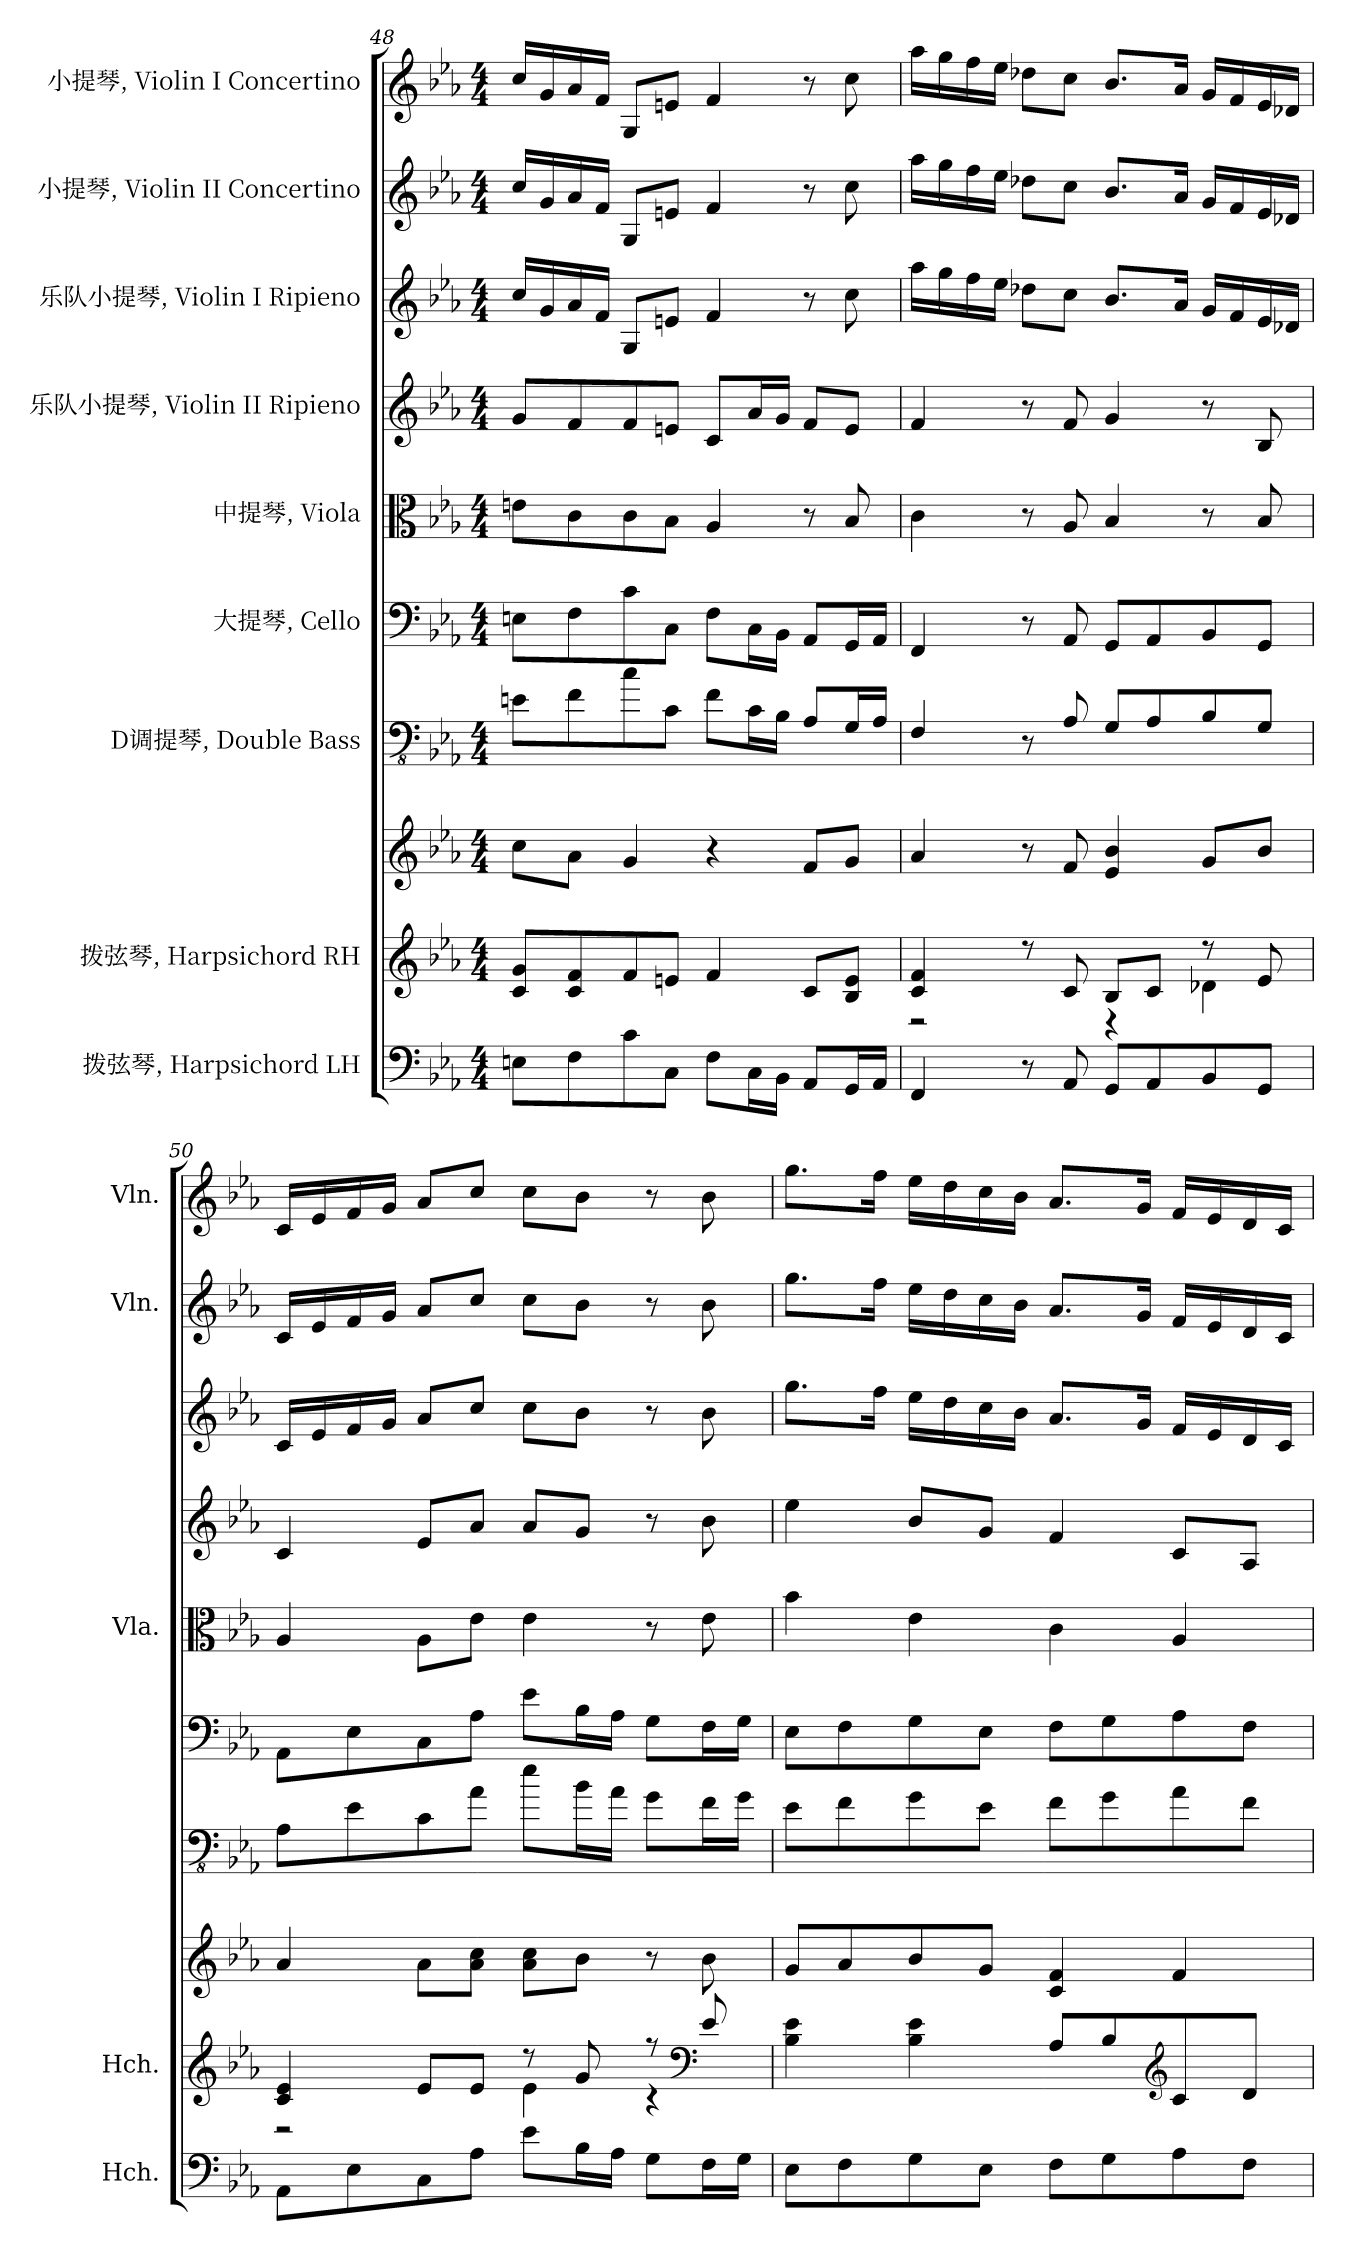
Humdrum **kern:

**kern	**kern	**kern	**kern	**kern	**kern	**kern	**kern	**kern	**kern
*part9	*part8	*part8	*part7	*part6	*part5	*part4	*part3	*part2	*part1
*staff10	*staff9	*staff8	*staff7	*staff6	*staff5	*staff4	*staff3	*staff2	*staff1
*I"拨弦琴, Harpsichord LH	*I"拨弦琴, Harpsichord RH	*	*I"D调提琴, Double Bass	*I"大提琴, Cello	*I"中提琴, Viola	*I"乐队小提琴, Violin II Ripieno	*I"乐队小提琴, Violin I Ripieno	*I"小提琴, Violin II Concertino	*I"小提琴, Violin I Concertino
*I'Hch.	*I'Hch.	*	*	*	*I'Vla.	*	*	*I'Vln.	*I'Vln.
*clefF4	*clefG2	*clefG2	*clefFv4	*clefF4	*clefC3	*clefG2	*clefG2	*clefG2	*clefG2
*	*	*	*ITrd7c12	*	*	*	*	*	*
*k[b-e-a-]	*k[b-e-a-]	*k[b-e-a-]	*k[b-e-a-]	*k[b-e-a-]	*k[b-e-a-]	*k[b-e-a-]	*k[b-e-a-]	*k[b-e-a-]	*k[b-e-a-]
*M4/4	*M4/4	*M4/4	*M4/4	*M4/4	*M4/4	*M4/4	*M4/4	*M4/4	*M4/4
=48	=48	=48	=48	=48	=48	=48	=48	=48	=48
8En\L	8c/ 8g/L	8cc\L	8EEn\L	8En\L	8en\L	8g/L	16cc/LL	16cc/LL	16cc/LL
.	.	.	.	.	.	.	16g/	16g/	16g/
8F\	8c/ 8f/	8a-\J	8FF\	8F\	8c\	8f/	16a-/	16a-/	16a-/
.	.	.	.	.	.	.	16f/JJ	16f/JJ	16f/JJ
8c\	8f/	4g/	8C\	8c\	8c\	8f/	8G/L	8G/L	8G/L
8C\J	8en/J	.	8CC\J	8C\J	8B-\J	8en/J	8en/J	8en/J	8en/J
8F\L	4f/	4r	8FF\L	8F\L	4A-/	8c/L	4f/	4f/	4f/
16C\L	.	.	16CC\L	16C\L	.	16a-/L	.	.	.
16BB-\JJ	.	.	16BBB-\JJ	16BB-\JJ	.	16g/JJ	.	.	.
8AA-/L	8c/L	8f/L	8AAA-/L	8AA-/L	8r	8f/L	8r	8r	8r
16GG/L	8B-/ 8e/J	8g/J	16GGG/L	16GG/L	8B-/	8e/J	8cc\	8cc\	8cc\
16AA-/JJ	.	.	16AAA-/JJ	16AA-/JJ	.	.	.	.	.
!!LO:PB:g=z
=49	=49	=49	=49	=49	=49	=49	=49	=49	=49
*	*^	*	*	*	*	*	*	*	*
4FF/	4c/ 4f/	2r	4a-/	4FFF/	4FF/	4c\	4f/	16aa-\LL	16aa-\LL	16aa-\LL
.	.	.	.	.	.	.	.	16gg\	16gg\	16gg\
.	.	.	.	.	.	.	.	16ff\	16ff\	16ff\
.	.	.	.	.	.	.	.	16ee-\JJ	16ee-\JJ	16ee-\JJ
8r	8r	.	8r	8r	8r	8r	8r	8dd-X\L	8dd-X\L	8dd-X\L
8AA-/	8c/	.	8f/	8AAA-/	8AA-/	8A-/	8f/	8cc\J	8cc\J	8cc\J
8GG/L	8B-/L	4r	4e-/ 4b-/	8GGG/L	8GG/L	4B-/	4g/	8.b-/L	8.b-/L	8.b-/L
8AA-/	8c/J	.	.	8AAA-/	8AA-/	.	.	.	.	.
.	.	.	.	.	.	.	.	16a-/Jk	16a-/Jk	16a-/Jk
8BB-/	8r	4d-X\	8g/L	8BBB-/	8BB-/	8r	8r	16g/LL	16g/LL	16g/LL
.	.	.	.	.	.	.	.	16f/	16f/	16f/
8GG/J	8e-/	.	8b-/J	8GGG/J	8GG/J	8B-/	8B-/	16e-/	16e-/	16e-/
.	.	.	.	.	.	.	.	16d-X/JJ	16d-X/JJ	16d-X/JJ
=50	=50	=50	=50	=50	=50	=50	=50	=50	=50	=50
8AA-\L	4c/ 4e-/	2r	4a-/	8AAA-\L	8AA-\L	4A-/	4c/	16c/LL	16c/LL	16c/LL
.	.	.	.	.	.	.	.	16e-/	16e-/	16e-/
8E-\	.	.	.	8EE-\	8E-\	.	.	16f/	16f/	16f/
.	.	.	.	.	.	.	.	16g/JJ	16g/JJ	16g/JJ
8C\	8e-/L	.	8a-\L	8CC\	8C\	8A-\L	8e-/L	8a-/L	8a-/L	8a-/L
8A-\J	8e-/J	.	8a-\ 8cc\J	8AA-\J	8A-\J	8e-\J	8a-/J	8cc/J	8cc/J	8cc/J
8e-\L	8r	4e-\	8a-\ 8cc\L	8E-\L	8e-\L	4e-\	8a-/L	8cc\L	8cc\L	8cc\L
16B-\L	8g/	.	8b-\J	16BB-\L	16B-\L	.	8g/J	8b-\J	8b-\J	8b-\J
16A-\JJ	.	.	.	16AA-\JJ	16A-\JJ	.	.	.	.	.
8G\L	8r	4r	8r	8GG\L	8G\L	8r	8r	8r	8r	8r
*	*clefF4	*	*	*	*	*	*	*	*	*
16F\L	8e-/	.	8b-\	16FF\L	16F\L	8e-\	8b-\	8b-\	8b-\	8b-\
16G\JJ	.	.	.	16GG\JJ	16G\JJ	.	.	.	.	.
*	*v	*v	*	*	*	*	*	*	*	*
!!LO:PB:g=z
=51	=51	=51	=51	=51	=51	=51	=51	=51	=51
8E-\L	4B-\ 4e-\	8g/L	8EE-\L	8E-\L	4b-\	4ee-\	8.gg\L	8.gg\L	8.gg\L
8F\	.	8a-/	8FF\	8F\	.	.	.	.	.
.	.	.	.	.	.	.	16ff\Jk	16ff\Jk	16ff\Jk
8G\	4B-\ 4e-\	8b-/	8GG\	8G\	4e-\	8b-/L	16ee-\LL	16ee-\LL	16ee-\LL
.	.	.	.	.	.	.	16dd\	16dd\	16dd\
8E-\J	.	8g/J	8EE-\J	8E-\J	.	8g/J	16cc\	16cc\	16cc\
.	.	.	.	.	.	.	16b-\JJ	16b-\JJ	16b-\JJ
8F\L	8A-/L	4c/ 4f/	8FF\L	8F\L	4c\	4f/	8.a-/L	8.a-/L	8.a-/L
8G\	8B-/	.	8GG\	8G\	.	.	.	.	.
.	.	.	.	.	.	.	16g/Jk	16g/Jk	16g/Jk
*	*clefG2	*	*	*	*	*	*	*	*
8A-\	8c/	4f/	8AA-\	8A-\	4A-/	8c/L	16f/LL	16f/LL	16f/LL
.	.	.	.	.	.	.	16e-/	16e-/	16e-/
8F\J	8d/J	.	8FF\J	8F\J	.	8A-/J	16d/	16d/	16d/
.	.	.	.	.	.	.	16c/JJ	16c/JJ	16c/JJ
=	=	=	=	=	=	=	=	=	=
*-	*-	*-	*-	*-	*-	*-	*-	*-	*-
